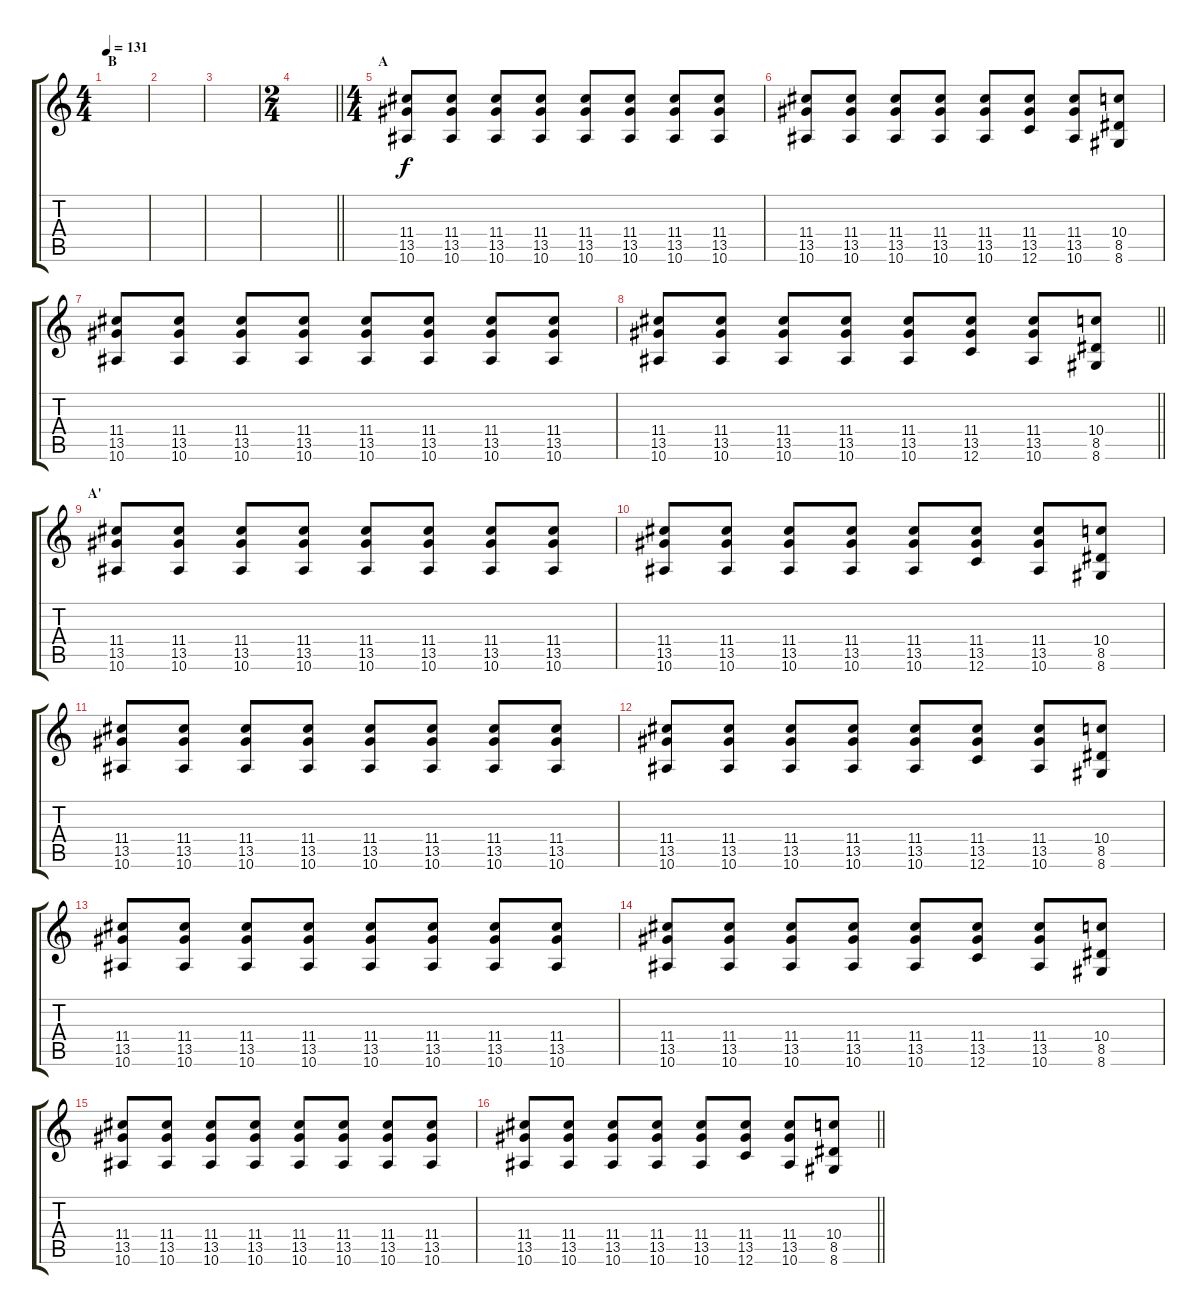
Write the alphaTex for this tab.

\track "" {instrument overdrivenguitar}
\staff {score tabs}
\tuning (G4 E4 A3 D3 G2 C2) {hide}
\ts (4 4)
\section ("" "B")
\tempo 131
\clef g2
\ks c
|
|
|
\ts (2 4)
\barLineRight lightlight
|
\ts (4 4)
\section ("" "A")
(11.4 13.5 10.6).8 (11.4 13.5 10.6).8 (11.4 13.5 10.6).8 (11.4 13.5 10.6).8 (11.4 13.5 10.6).8 (11.4 13.5 10.6).8 (11.4 13.5 10.6).8 (11.4 13.5 10.6).8 |
(11.4 13.5 10.6).8 (11.4 13.5 10.6).8 (11.4 13.5 10.6).8 (11.4 13.5 10.6).8 (11.4 13.5 10.6).8 (11.4 13.5 12.6).8 (11.4 13.5 10.6).8 (10.4 8.5 8.6).8 |
(11.4 13.5 10.6).8 (11.4 13.5 10.6).8 (11.4 13.5 10.6).8 (11.4 13.5 10.6).8 (11.4 13.5 10.6).8 (11.4 13.5 10.6).8 (11.4 13.5 10.6).8 (11.4 13.5 10.6).8 |
\barLineRight lightlight
(11.4 13.5 10.6).8 (11.4 13.5 10.6).8 (11.4 13.5 10.6).8 (11.4 13.5 10.6).8 (11.4 13.5 10.6).8 (11.4 13.5 12.6).8 (11.4 13.5 10.6).8 (10.4 8.5 8.6).8 |
\section ("" "A'")
(11.4 13.5 10.6).8 (11.4 13.5 10.6).8 (11.4 13.5 10.6).8 (11.4 13.5 10.6).8 (11.4 13.5 10.6).8 (11.4 13.5 10.6).8 (11.4 13.5 10.6).8 (11.4 13.5 10.6).8 |
(11.4 13.5 10.6).8 (11.4 13.5 10.6).8 (11.4 13.5 10.6).8 (11.4 13.5 10.6).8 (11.4 13.5 10.6).8 (11.4 13.5 12.6).8 (11.4 13.5 10.6).8 (10.4 8.5 8.6).8 |
(11.4 13.5 10.6).8 (11.4 13.5 10.6).8 (11.4 13.5 10.6).8 (11.4 13.5 10.6).8 (11.4 13.5 10.6).8 (11.4 13.5 10.6).8 (11.4 13.5 10.6).8 (11.4 13.5 10.6).8 |
(11.4 13.5 10.6).8 (11.4 13.5 10.6).8 (11.4 13.5 10.6).8 (11.4 13.5 10.6).8 (11.4 13.5 10.6).8 (11.4 13.5 12.6).8 (11.4 13.5 10.6).8 (10.4 8.5 8.6).8 |
(11.4 13.5 10.6).8 (11.4 13.5 10.6).8 (11.4 13.5 10.6).8 (11.4 13.5 10.6).8 (11.4 13.5 10.6).8 (11.4 13.5 10.6).8 (11.4 13.5 10.6).8 (11.4 13.5 10.6).8 |
(11.4 13.5 10.6).8 (11.4 13.5 10.6).8 (11.4 13.5 10.6).8 (11.4 13.5 10.6).8 (11.4 13.5 10.6).8 (11.4 13.5 12.6).8 (11.4 13.5 10.6).8 (10.4 8.5 8.6).8 |
(11.4 13.5 10.6).8 (11.4 13.5 10.6).8 (11.4 13.5 10.6).8 (11.4 13.5 10.6).8 (11.4 13.5 10.6).8 (11.4 13.5 10.6).8 (11.4 13.5 10.6).8 (11.4 13.5 10.6).8 |
\barLineRight lightlight
(11.4 13.5 10.6).8 (11.4 13.5 10.6).8 (11.4 13.5 10.6).8 (11.4 13.5 10.6).8 (11.4 13.5 10.6).8 (11.4 13.5 12.6).8 (11.4 13.5 10.6).8 (10.4 8.5 8.6).8
